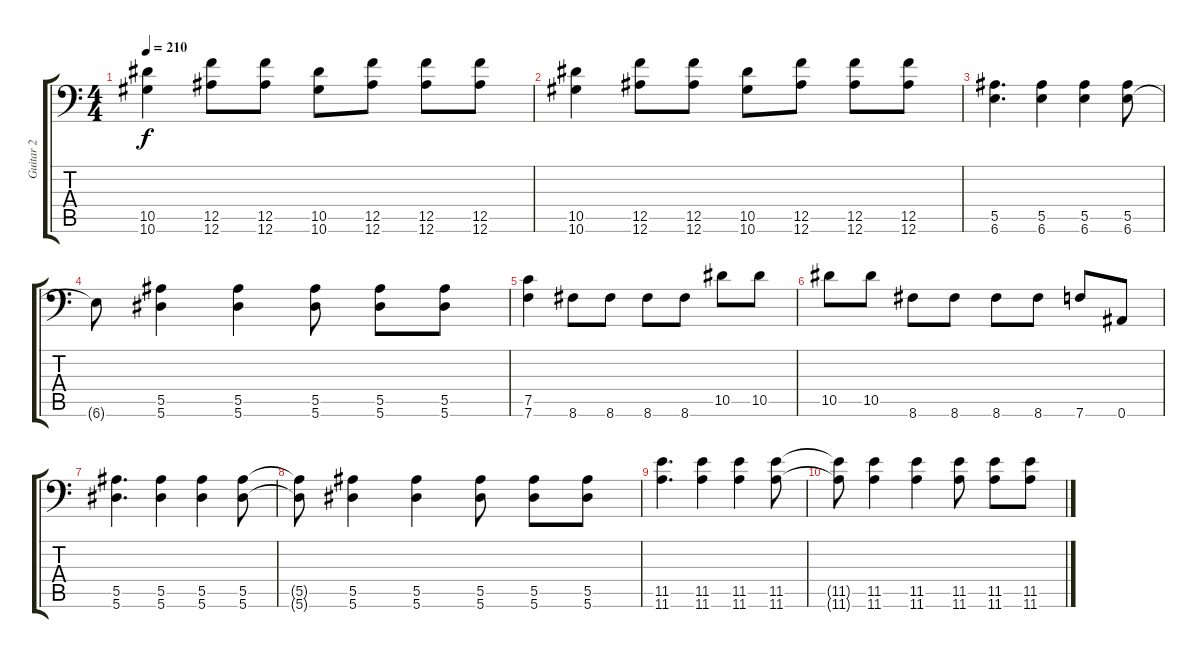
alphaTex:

\track ("Guitar 2" "Guitar 2") {instrument distortionguitar}
\staff {score tabs}
\tuning (C4 G3 Eb3 Bb2 F2 Bb1) {hide}
\ts (4 4)
\tempo 210
\clef f4
\ks c
(10.5 10.6).4{dy f} (12.5 12.6).8 (12.5 12.6).8 (10.5 10.6).8 (12.5 12.6).8 (12.5 12.6).8 (12.5 12.6).8 |
(10.5 10.6).4 (12.5 12.6).8 (12.5 12.6).8 (10.5 10.6).8 (12.5 12.6).8 (12.5 12.6).8 (12.5 12.6).8 |
(5.5 6.6).4{d} (5.5 6.6).4 (5.5 6.6).4 (5.5 6.6).8 |
6.6{t}.8 (5.5 5.6).4 (5.5 5.6).4 (5.5 5.6).8 (5.5 5.6).8 (5.5 5.6).8 |
(7.5 7.6).4 8.6.8 8.6.8 8.6.8 8.6.8 10.5.8 10.5.8 |
10.5.8 10.5.8 8.6.8 8.6.8 8.6.8 8.6.8 7.6.8 0.6.8 |
(5.5 5.6).4{d} (5.5 5.6).4 (5.5 5.6).4 (5.5 5.6).8 |
(5.5{t} 5.6{t}).8 (5.5 5.6).4 (5.5 5.6).4 (5.5 5.6).8 (5.5 5.6).8 (5.5 5.6).8 |
(11.5 11.6).4{d} (11.5 11.6).4 (11.5 11.6).4 (11.5 11.6).8 |
(11.5{t} 11.6{t}).8 (11.5 11.6).4 (11.5 11.6).4 (11.5 11.6).8 (11.5 11.6).8 (11.5 11.6).8
